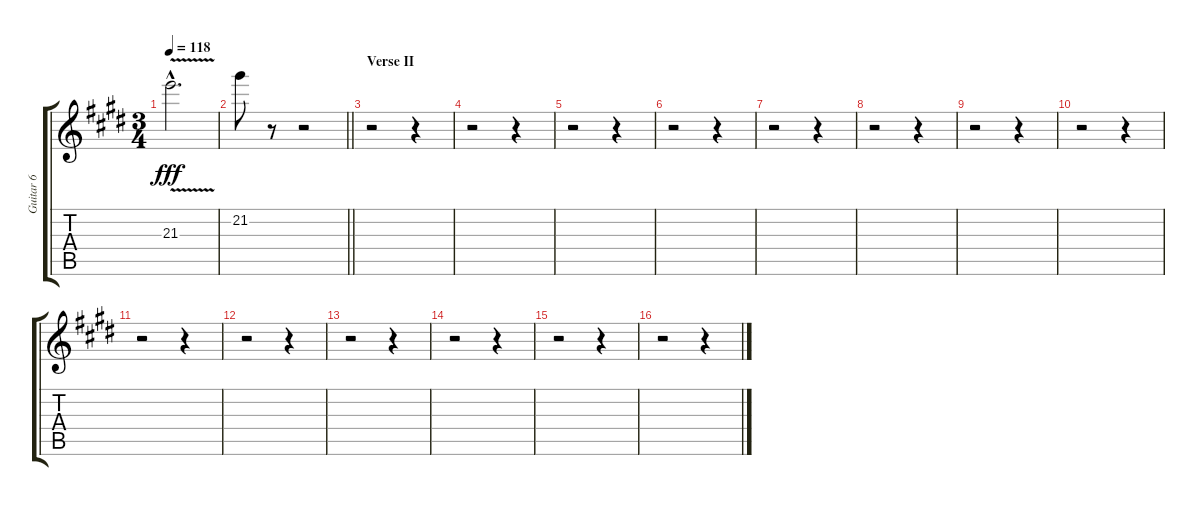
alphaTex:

\track ("Guitar 6" "Guitar 6") {instrument distortionguitar}
\staff {score tabs}
\tuning (E4 B3 G3 D3 A2 E2) {hide}
\ts (3 4)
\tempo 118
\clef g2
\ks e
21.3{v hac}.2{d dy fff} |
\barLineRight lightlight
21.2.8 r.8 r.2 |
\section ("" "Verse II")
r.2 r.4 |
r.2 r.4 |
r.2 r.4 |
r.2 r.4 |
r.2 r.4 |
r.2 r.4 |
r.2 r.4 |
r.2 r.4 |
r.2 r.4 |
r.2 r.4 |
r.2 r.4 |
r.2 r.4 |
r.2 r.4 |
r.2 r.4
